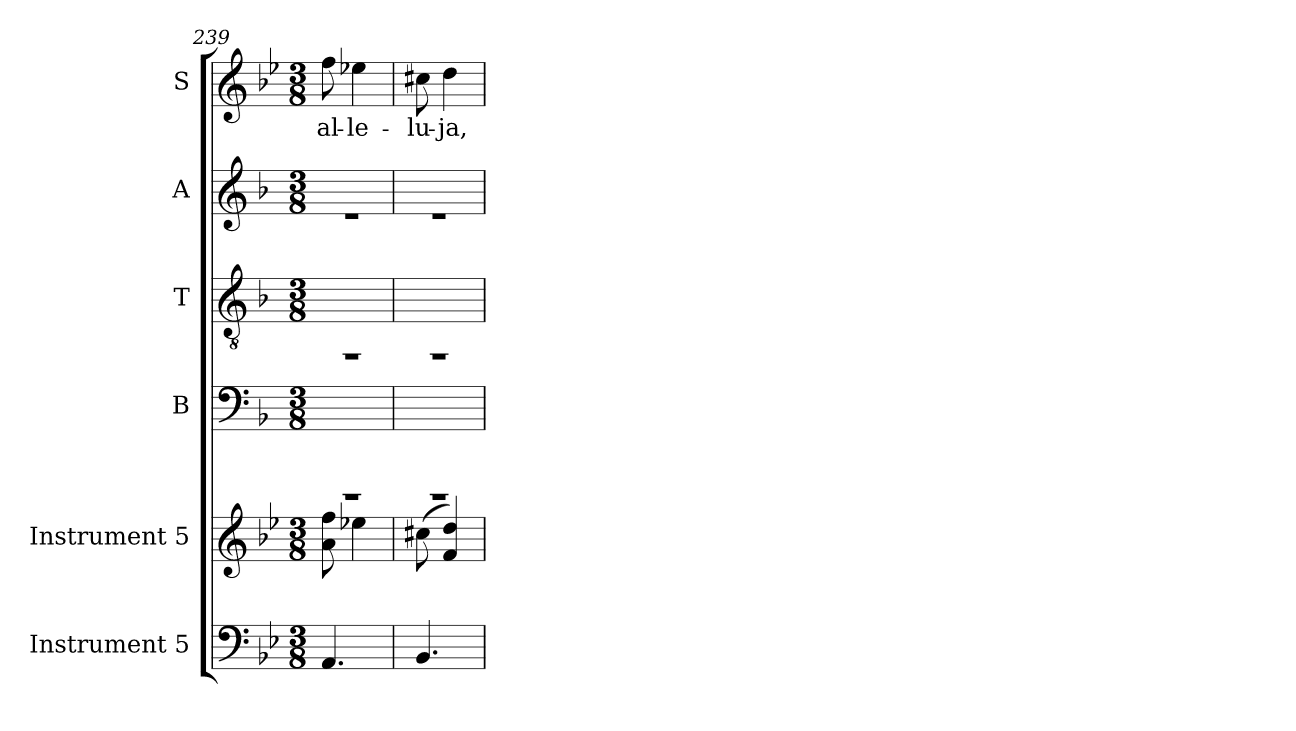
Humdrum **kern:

**kern	**kern	**kern	**kern	**kern	**kern	**text
*part6	*part5	*part4	*part3	*part2	*part1	*part1
*staff6	*staff5	*staff4	*staff3	*staff2	*staff1	*staff1
*I"Instrument 5	*I"Instrument 5	*I"B	*I"T	*I"A	*I"S	*
*	*	*I'B	*I'T	*I'A	*I'S	*
*clefF4	*clefG2	*clefF4	*clefGv2	*clefG2	*clefG2	*
*k[b-e-]	*k[b-e-]	*k[b-]	*k[b-]	*k[b-]	*k[b-e-]	*
*B-:	*B-:	*F:	*F:	*F:	*B-:	*
*M3/8	*M3/8	*M3/8	*M3/8	*M3/8	*M3/8	*
=239	=239	=239	=239	=239	=239	=239
!	!	!	!	!	!	!LO:LY:b:cj
4.AA/	8a\ 8ff\	4.rCCC	4.rFF	4.rf	8ff\	al-
!	!	!	!	!	!	!LO:LY:b:cj
.	4ee-X\	.	.	.	4ee-X\	-le-
=240	=240	=240	=240	=240	=240	=240
!	!	!	!	!	!	!LO:LY:b:cj
4.BB-/	(>8cc#X\	4.rCCC	4.rFF	4.rf	8cc#X\	-lu-
!	!	!	!	!	!	!LO:LY:b:cj
.	4f/ 4dd/)	.	.	.	4dd\	-ja,
=	=	=	=	=	=	=
*-	*-	*-	*-	*-	*-	*-
